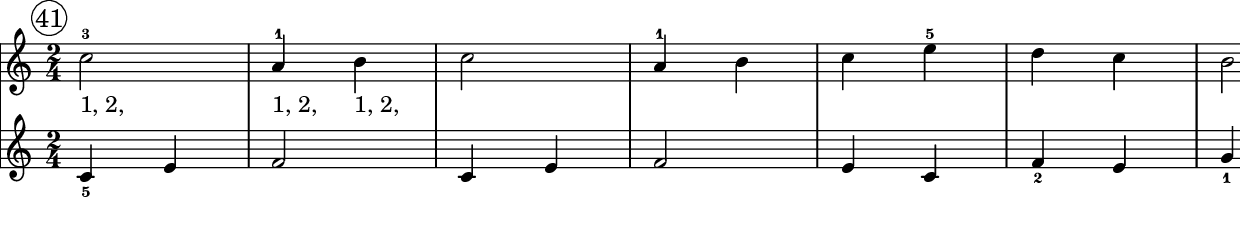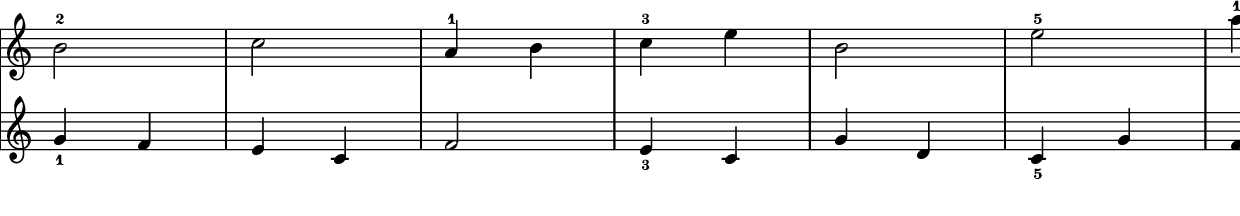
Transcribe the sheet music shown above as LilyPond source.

%% Generated by lilypond-book
%% Options: [indent=0\mm]
\include "lilypond-book-preamble.ly"


% ****************************************************************
% Start cut-&-pastable-section
% ****************************************************************



\paper {
  indent = 0\mm
}

\layout {
  
}





% ****************************************************************
% ly snippet:
% ****************************************************************
\sourcefileline 219

\include "italiano.ly" #(set-global-staff-size 17.82 ) 
parole = \lyricmode { \override LyricText #'self-alignment-X = #left
"1, 2," "1, 2," "1, 2," }
destra = \relative do'' { { \mark \markup { \circle 41 } \clef "treble" \time 2/4
do2-3 la4-1 si do2 la4-1 si do mi-5 re do si2 do                  \bar "||" \break 
si2-2 do la4-1 si do-3 mi si2 mi2-5 la4-1 si do2 \bar "|." } }

sinistra = \relative do' { { \override Fingering #'direction = #DOWN
do4-5 mi fa2 do4 mi fa2 mi4 do fa4-2 mi sol-1 fa mi do \bar "||" 
sol'4-1 fa mi do fa2 mi4-3 do sol' re do-5 sol' fa re do2    \bar "|." } }
\paper {  #(set-paper-size "a4")  ragged-last = ##f }
\score { <<
\new PianoStaff <<  
\new Staff << 
\new Voice = "one"  { \destra  }          
\new Lyrics  \lyricsto "one" \parole >>
\new Staff <<  \clef "treble" \sinistra >>
>> >>
\layout { indent = #0 line-width = #268 } }



% ****************************************************************
% end ly snippet
% ****************************************************************
